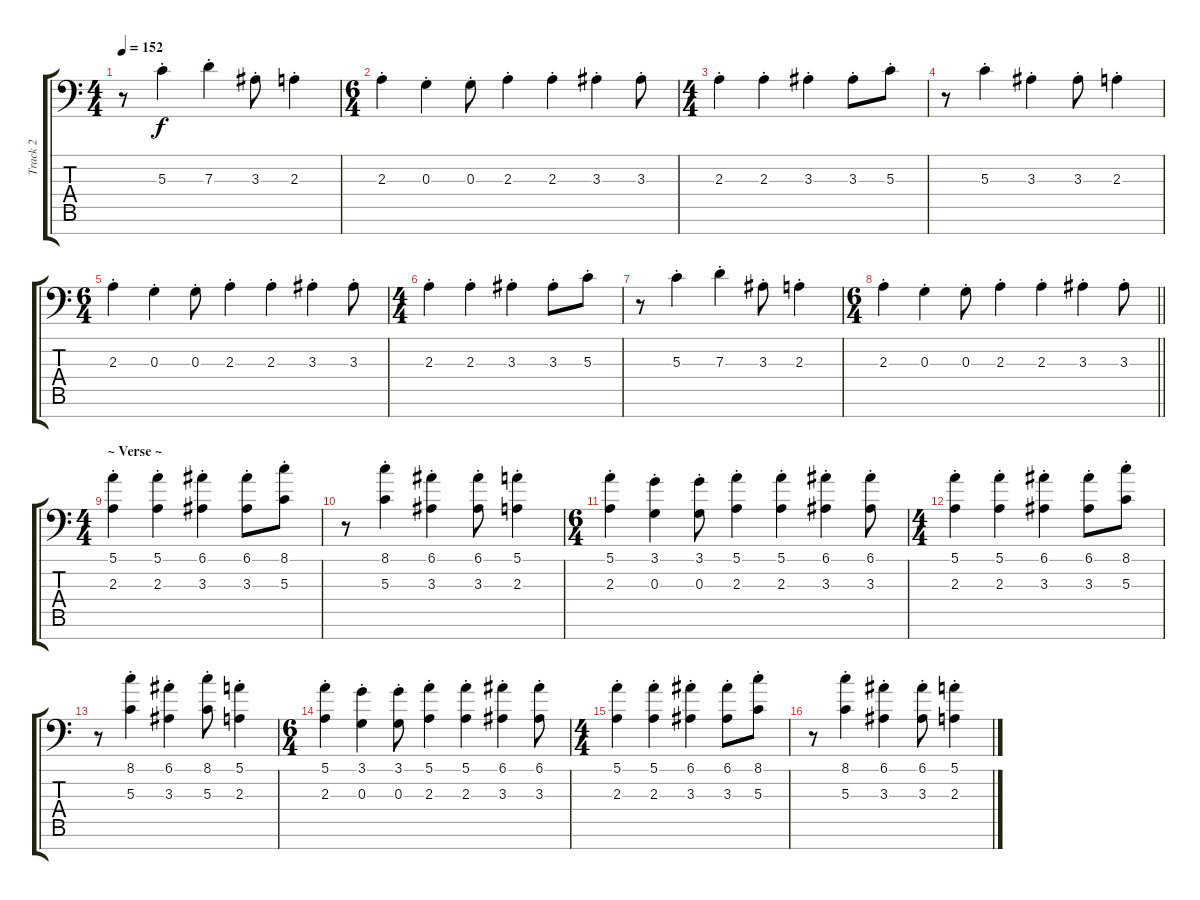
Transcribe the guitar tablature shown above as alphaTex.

\track ("Track 2" "Track 2") {instrument stringensemble1}
\staff {score tabs}
\tuning (E4 B3 G3 D3 A2 E2 A1) {hide}
\ts (4 4)
\tempo 152
\clef f4
\ks c
r.8{dy f} 5.3{st}.4 7.3{st}.4 3.3{st}.8 2.3{st}.4 |
\ts (6 4)
2.3{st}.4 0.3{st}.4 0.3{st}.8 2.3{st}.4 2.3{st}.4 3.3{st}.4 3.3{st}.8 |
\ts (4 4)
2.3{st}.4 2.3{st}.4 3.3{st}.4 3.3{st}.8 5.3{st}.8 |
r.8 5.3{st}.4 3.3{st}.4 3.3{st}.8 2.3{st}.4 |
\ts (6 4)
2.3{st}.4 0.3{st}.4 0.3{st}.8 2.3{st}.4 2.3{st}.4 3.3{st}.4 3.3{st}.8 |
\ts (4 4)
2.3{st}.4 2.3{st}.4 3.3{st}.4 3.3{st}.8 5.3{st}.8 |
r.8 5.3{st}.4 7.3{st}.4 3.3{st}.8 2.3{st}.4 |
\ts (6 4)
\barLineRight lightlight
2.3{st}.4 0.3{st}.4 0.3{st}.8 2.3{st}.4 2.3{st}.4 3.3{st}.4 3.3{st}.8 |
\ts (4 4)
\section ("" "~ Verse ~")
(5.1{st} 2.3{st}).4 (5.1{st} 2.3{st}).4 (6.1{st} 3.3{st}).4 (6.1{st} 3.3{st}).8 (8.1{st} 5.3{st}).8 |
r.8 (8.1{st} 5.3{st}).4 (6.1{st} 3.3{st}).4 (6.1{st} 3.3{st}).8 (5.1{st} 2.3{st}).4 |
\ts (6 4)
(5.1{st} 2.3{st}).4 (3.1{st} 0.3{st}).4 (3.1{st} 0.3{st}).8 (5.1{st} 2.3{st}).4 (5.1{st} 2.3{st}).4 (6.1{st} 3.3{st}).4 (6.1{st} 3.3{st}).8 |
\ts (4 4)
(5.1{st} 2.3{st}).4 (5.1{st} 2.3{st}).4 (6.1{st} 3.3{st}).4 (6.1{st} 3.3{st}).8 (8.1{st} 5.3{st}).8 |
r.8 (8.1{st} 5.3{st}).4 (6.1{st} 3.3{st}).4 (8.1{st} 5.3{st}).8 (5.1{st} 2.3{st}).4 |
\ts (6 4)
(5.1{st} 2.3{st}).4 (3.1{st} 0.3{st}).4 (3.1{st} 0.3{st}).8 (5.1{st} 2.3{st}).4 (5.1{st} 2.3{st}).4 (6.1{st} 3.3{st}).4 (6.1{st} 3.3{st}).8 |
\ts (4 4)
(5.1{st} 2.3{st}).4 (5.1{st} 2.3{st}).4 (6.1{st} 3.3{st}).4 (6.1{st} 3.3{st}).8 (8.1{st} 5.3{st}).8 |
r.8 (8.1{st} 5.3{st}).4 (6.1{st} 3.3{st}).4 (6.1{st} 3.3{st}).8 (5.1{st} 2.3{st}).4
